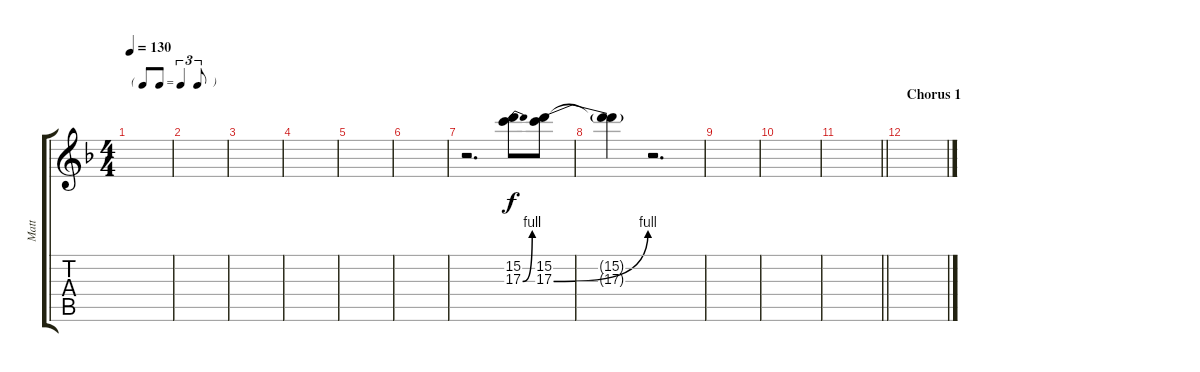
\track ("Matt" "Matt") {instrument distortionguitar}
\staff {score tabs}
\tuning (E4 B3 G3 D3 G2 D2) {hide}
\ts (4 4)
\tf triplet8th
\tempo 130
\clef g2
\ks dminor
|
|
|
|
|
|
r.2{d} (15.2 17.3{be (bend 0 0 60 4)}).8 (15.2 17.3{be (bend 0 0 60 4)}).8 |
(15.2{t} 17.3{t}).4 r.2{d} |
|
|
\barLineRight lightlight
|
\section ("" "Chorus 1")
